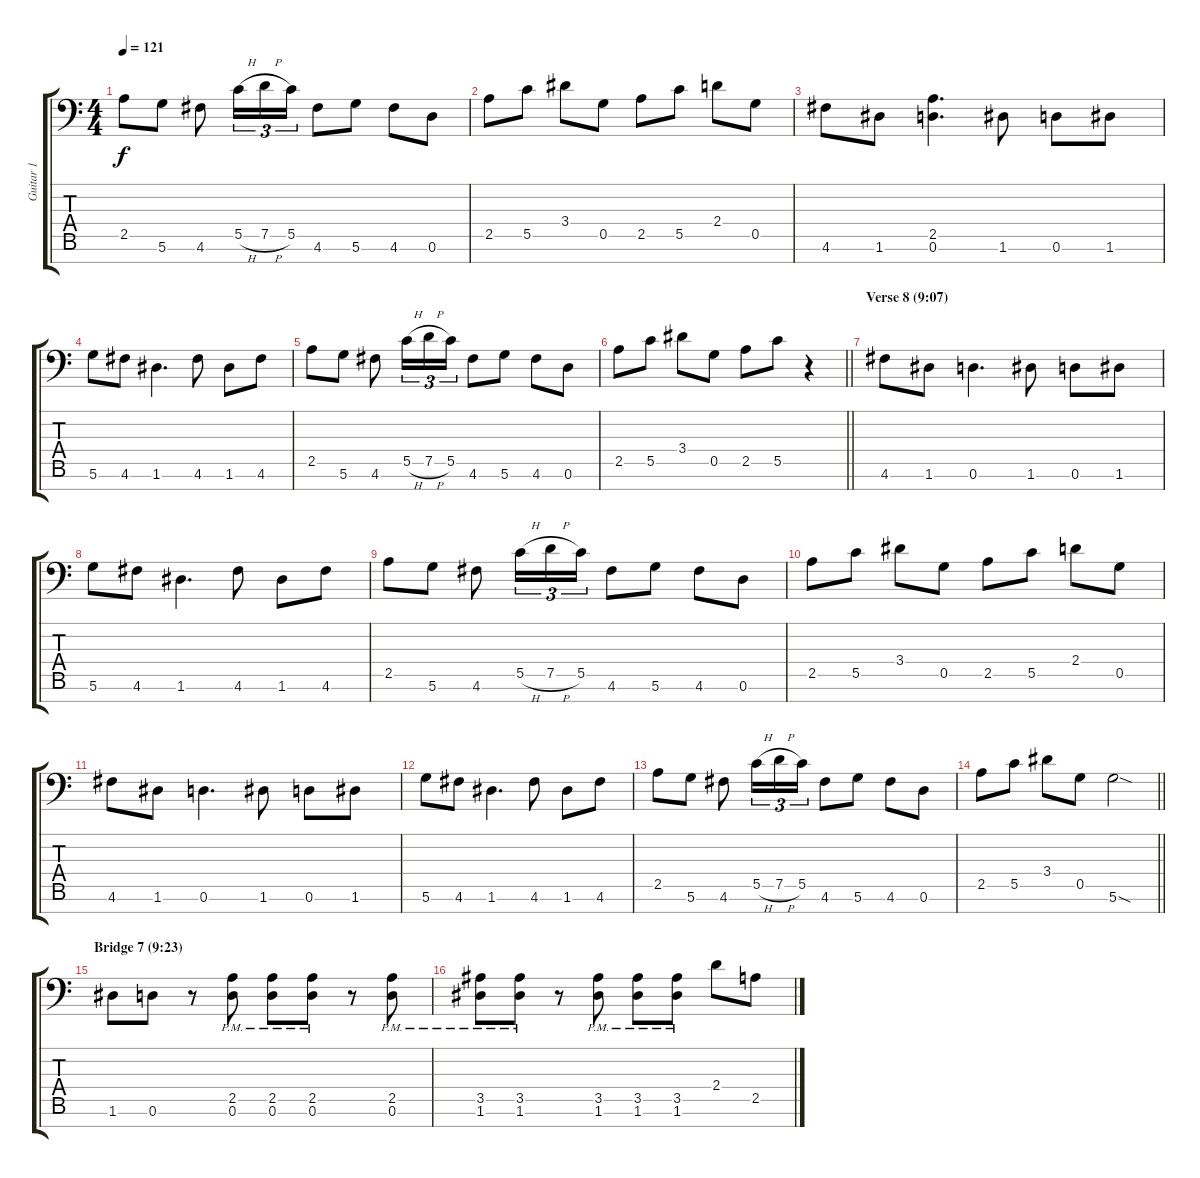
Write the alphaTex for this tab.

\track ("Guitar 1" "Guitar 1") {instrument distortionguitar}
\staff {score tabs}
\tuning (D4 A3 F3 C3 G2 D2 A1) {hide}
\ts (4 4)
\tempo 121
\clef f4
\ks c
2.5.8{dy f} 5.6.8 4.6.8 5.5{h}.16{tu (3 2)} 7.5{h}.16{tu (3 2)} 5.5.16{tu (3 2)} 4.6.8 5.6.8 4.6.8 0.6.8 |
2.5.8 5.5.8 3.4.8 0.5.8 2.5.8 5.5.8 2.4.8 0.5.8 |
4.6.8 1.6.8 (2.5 0.6).4{d} 1.6.8 0.6.8 1.6.8 |
5.6.8 4.6.8 1.6.4{d} 4.6.8 1.6.8 4.6.8 |
2.5.8 5.6.8 4.6.8 5.5{h}.16{tu (3 2)} 7.5{h}.16{tu (3 2)} 5.5.16{tu (3 2)} 4.6.8 5.6.8 4.6.8 0.6.8 |
\barLineRight lightlight
2.5.8 5.5.8 3.4.8 0.5.8 2.5.8 5.5.8 r.4 |
\section ("" "Verse 8 (9:07)")
4.6.8 1.6.8 0.6.4{d} 1.6.8 0.6.8 1.6.8 |
5.6.8 4.6.8 1.6.4{d} 4.6.8 1.6.8 4.6.8 |
2.5.8 5.6.8 4.6.8 5.5{h}.16{tu (3 2)} 7.5{h}.16{tu (3 2)} 5.5.16{tu (3 2)} 4.6.8 5.6.8 4.6.8 0.6.8 |
2.5.8 5.5.8 3.4.8 0.5.8 2.5.8 5.5.8 2.4.8 0.5.8 |
4.6.8 1.6.8 0.6.4{d} 1.6.8 0.6.8 1.6.8 |
5.6.8 4.6.8 1.6.4{d} 4.6.8 1.6.8 4.6.8 |
2.5.8 5.6.8 4.6.8 5.5{h}.16{tu (3 2)} 7.5{h}.16{tu (3 2)} 5.5.16{tu (3 2)} 4.6.8 5.6.8 4.6.8 0.6.8 |
\barLineRight lightlight
2.5.8 5.5.8 3.4.8 0.5.8 5.6{sod}.2 |
\section ("" "Bridge 7 (9:23)")
1.6.8 0.6.8 r.8 (2.5{pm} 0.6{pm}).8 (2.5{pm} 0.6{pm}).8 (2.5{pm} 0.6{pm}).8 r.8 (2.5{pm} 0.6{pm}).8 |
(3.5{pm} 1.6{pm}).8 (3.5{pm} 1.6{pm}).8 r.8 (3.5{pm} 1.6{pm}).8 (3.5{pm} 1.6{pm}).8 (3.5{pm} 1.6{pm}).8 2.4.8 2.5.8
